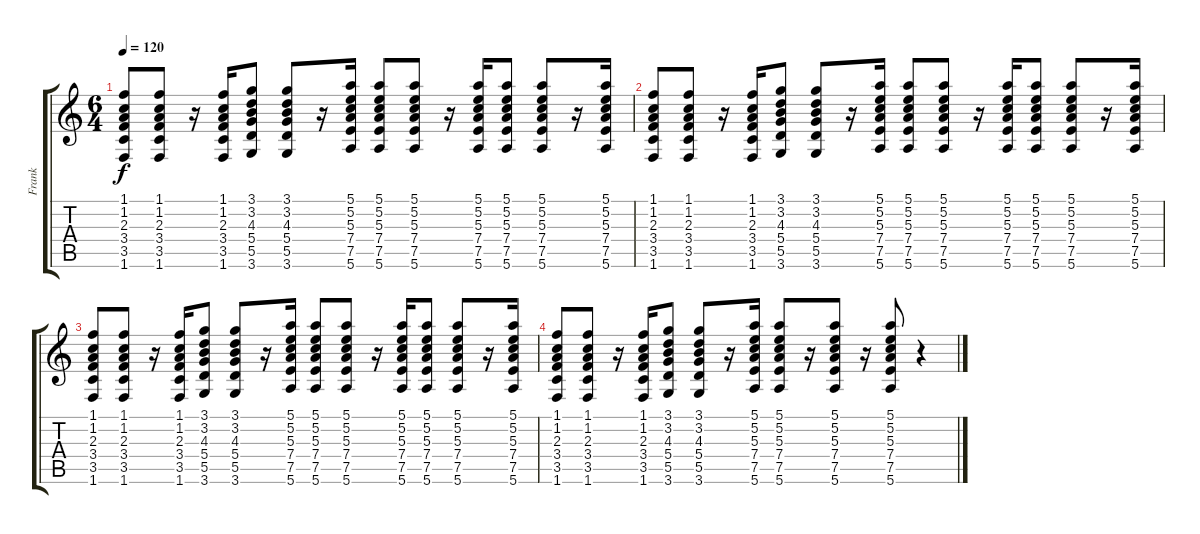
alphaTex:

\track ("Frank" "Frank") {instrument acousticguitarnylon}
\staff {score tabs}
\tuning (E4 B3 G3 D3 A2 E2) {hide}
\ts (6 4)
\tempo 120
\clef g2
\ks c
(1.1 1.2 2.3 3.4 3.5 1.6).8{dy f} (1.1 1.2 2.3 3.4 3.5 1.6).8 r.16 (1.1 1.2 2.3 3.4 3.5 1.6).16 (3.1 3.2 4.3 5.4 5.5 3.6).8 (3.1 3.2 4.3 5.4 5.5 3.6).8 r.16 (5.1 5.2 5.3 7.4 7.5 5.6).16 (5.1 5.2 5.3 7.4 7.5 5.6).8 (5.1 5.2 5.3 7.4 7.5 5.6).8 r.16 (5.1 5.2 5.3 7.4 7.5 5.6).16 (5.1 5.2 5.3 7.4 7.5 5.6).8 (5.1 5.2 5.3 7.4 7.5 5.6).8 r.16 (5.1 5.2 5.3 7.4 7.5 5.6).16 |
(1.1 1.2 2.3 3.4 3.5 1.6).8 (1.1 1.2 2.3 3.4 3.5 1.6).8 r.16 (1.1 1.2 2.3 3.4 3.5 1.6).16 (3.1 3.2 4.3 5.4 5.5 3.6).8 (3.1 3.2 4.3 5.4 5.5 3.6).8 r.16 (5.1 5.2 5.3 7.4 7.5 5.6).16 (5.1 5.2 5.3 7.4 7.5 5.6).8 (5.1 5.2 5.3 7.4 7.5 5.6).8 r.16 (5.1 5.2 5.3 7.4 7.5 5.6).16 (5.1 5.2 5.3 7.4 7.5 5.6).8 (5.1 5.2 5.3 7.4 7.5 5.6).8 r.16 (5.1 5.2 5.3 7.4 7.5 5.6).16 |
(1.1 1.2 2.3 3.4 3.5 1.6).8 (1.1 1.2 2.3 3.4 3.5 1.6).8 r.16 (1.1 1.2 2.3 3.4 3.5 1.6).16 (3.1 3.2 4.3 5.4 5.5 3.6).8 (3.1 3.2 4.3 5.4 5.5 3.6).8 r.16 (5.1 5.2 5.3 7.4 7.5 5.6).16 (5.1 5.2 5.3 7.4 7.5 5.6).8 (5.1 5.2 5.3 7.4 7.5 5.6).8 r.16 (5.1 5.2 5.3 7.4 7.5 5.6).16 (5.1 5.2 5.3 7.4 7.5 5.6).8 (5.1 5.2 5.3 7.4 7.5 5.6).8 r.16 (5.1 5.2 5.3 7.4 7.5 5.6).16 |
(1.1 1.2 2.3 3.4 3.5 1.6).8 (1.1 1.2 2.3 3.4 3.5 1.6).8 r.16 (1.1 1.2 2.3 3.4 3.5 1.6).16 (3.1 3.2 4.3 5.4 5.5 3.6).8 (3.1 3.2 4.3 5.4 5.5 3.6).8 r.16 (5.1 5.2 5.3 7.4 7.5 5.6).16 (5.1 5.2 5.3 7.4 7.5 5.6).8 r.16 (5.1 5.2 5.3 7.4 7.5 5.6).8 r.16 (5.1 5.2 5.3 7.4 7.5 5.6).8 r.4
